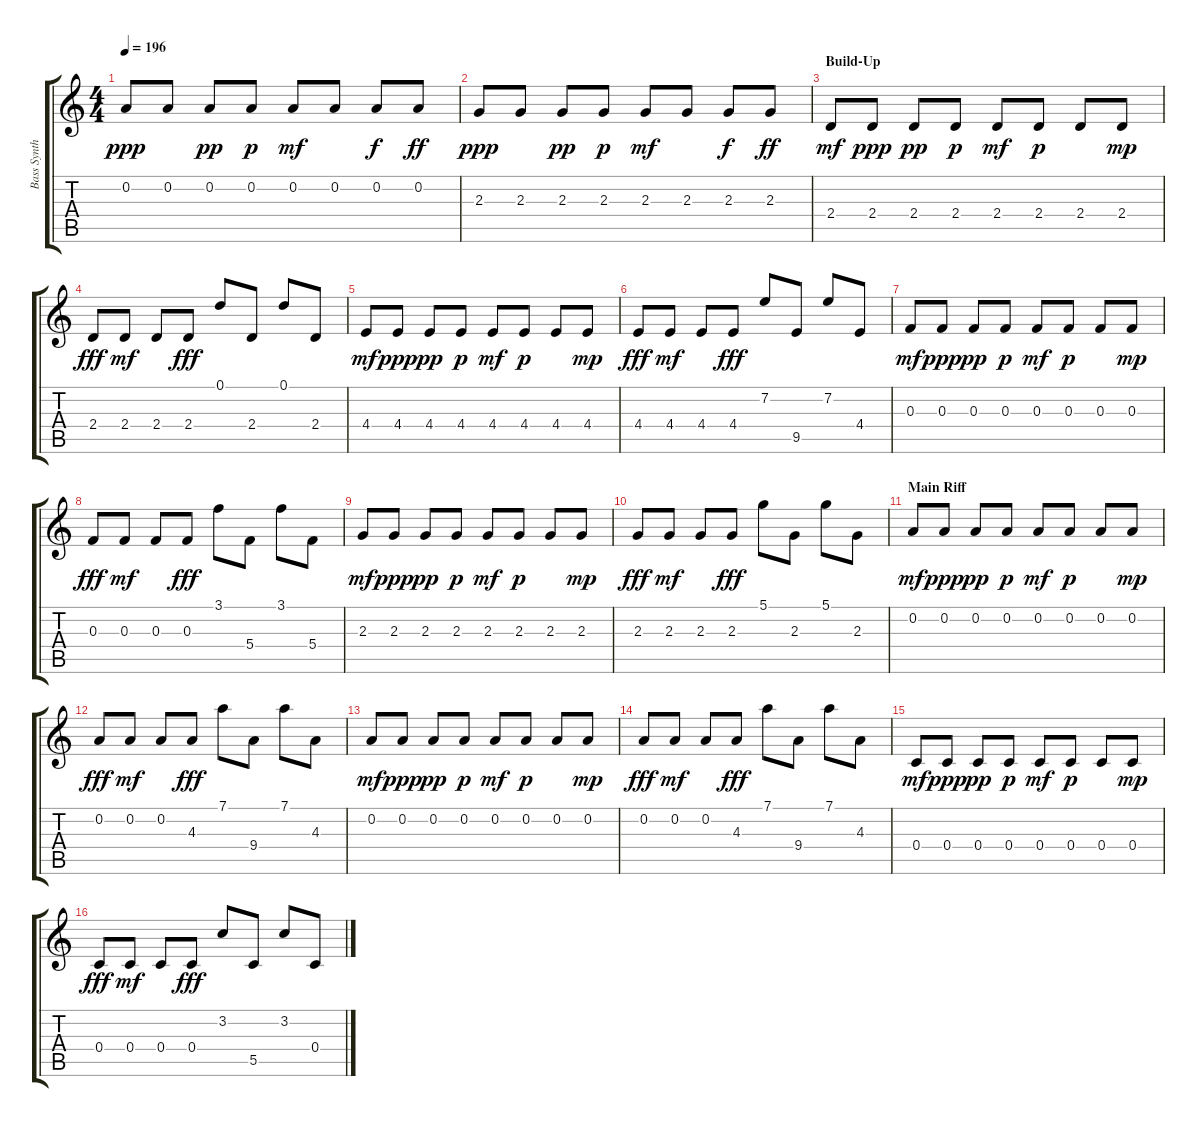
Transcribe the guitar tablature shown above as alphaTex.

\track ("Bass Synth 2" "Bass Synth") {instrument electricguitarclean}
\staff {score tabs}
\tuning (D4 A3 F3 C3 G2 C2) {hide}
\ts (4 4)
\tempo 196
\clef g2
\ks aminor
0.2.8{dy ppp} 0.2.8 0.2.8{dy pp} 0.2.8{dy p} 0.2.8{dy mf} 0.2.8 0.2.8{dy f} 0.2.8{dy ff} |
2.3.8{dy ppp} 2.3.8 2.3.8{dy pp} 2.3.8{dy p} 2.3.8{dy mf} 2.3.8 2.3.8{dy f} 2.3.8{dy ff} |
\section ("" "Build-Up")
2.4.8{dy mf} 2.4.8{dy ppp} 2.4.8{dy pp} 2.4.8{dy p} 2.4.8{dy mf} 2.4.8{dy p} 2.4.8 2.4.8{dy mp} |
2.4.8{dy fff} 2.4.8{dy mf} 2.4.8 2.4.8{dy fff} 0.1.8 2.4.8 0.1.8 2.4.8 |
4.4.8{dy mf} 4.4.8{dy ppp} 4.4.8{dy pp} 4.4.8{dy p} 4.4.8{dy mf} 4.4.8{dy p} 4.4.8 4.4.8{dy mp} |
4.4.8{dy fff} 4.4.8{dy mf} 4.4.8 4.4.8{dy fff} 7.2.8 9.5.8 7.2.8 4.4.8 |
0.3.8{dy mf} 0.3.8{dy ppp} 0.3.8{dy pp} 0.3.8{dy p} 0.3.8{dy mf} 0.3.8{dy p} 0.3.8 0.3.8{dy mp} |
0.3.8{dy fff} 0.3.8{dy mf} 0.3.8 0.3.8{dy fff} 3.1.8 5.4.8 3.1.8 5.4.8 |
2.3.8{dy mf} 2.3.8{dy ppp} 2.3.8{dy pp} 2.3.8{dy p} 2.3.8{dy mf} 2.3.8{dy p} 2.3.8 2.3.8{dy mp} |
2.3.8{dy fff} 2.3.8{dy mf} 2.3.8 2.3.8{dy fff} 5.1.8 2.3.8 5.1.8 2.3.8 |
\section ("" "Main Riff")
0.2.8{dy mf} 0.2.8{dy ppp} 0.2.8{dy pp} 0.2.8{dy p} 0.2.8{dy mf} 0.2.8{dy p} 0.2.8 0.2.8{dy mp} |
0.2.8{dy fff} 0.2.8{dy mf} 0.2.8 4.3.8{dy fff} 7.1.8 9.4.8 7.1.8 4.3.8 |
0.2.8{dy mf} 0.2.8{dy ppp} 0.2.8{dy pp} 0.2.8{dy p} 0.2.8{dy mf} 0.2.8{dy p} 0.2.8 0.2.8{dy mp} |
0.2.8{dy fff} 0.2.8{dy mf} 0.2.8 4.3.8{dy fff} 7.1.8 9.4.8 7.1.8 4.3.8 |
0.4.8{dy mf} 0.4.8{dy ppp} 0.4.8{dy pp} 0.4.8{dy p} 0.4.8{dy mf} 0.4.8{dy p} 0.4.8 0.4.8{dy mp} |
0.4.8{dy fff} 0.4.8{dy mf} 0.4.8 0.4.8{dy fff} 3.2.8 5.5.8 3.2.8 0.4.8
